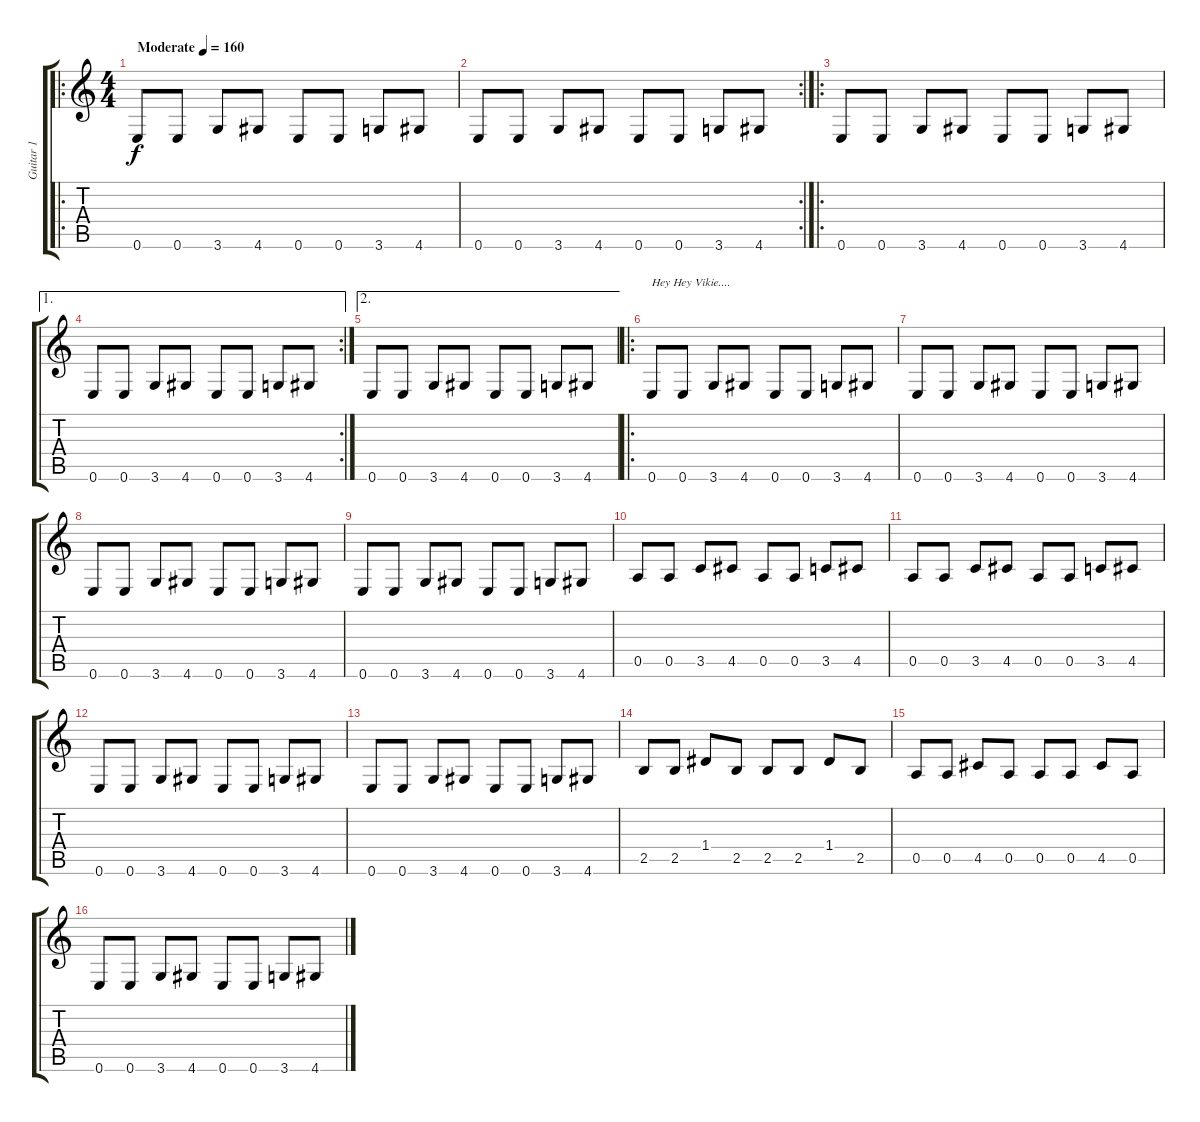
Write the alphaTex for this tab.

\track ("Guitar 1" "Guitar 1") {instrument acousticguitarsteel}
\staff {score tabs}
\tuning (E4 B3 G3 D3 A2 E2) {hide}
\ro
\ts (4 4)
\tempo (160 "Moderate")
\clef g2
\ks c
0.6.8{dy f instrument acousticguitarsteel} 0.6.8 3.6.8 4.6.8 0.6.8 0.6.8 3.6.8 4.6.8 |
\rc 2
0.6.8 0.6.8 3.6.8 4.6.8 0.6.8 0.6.8 3.6.8 4.6.8 |
\ro
0.6.8 0.6.8 3.6.8 4.6.8 0.6.8 0.6.8 3.6.8 4.6.8 |
\ae 1
\rc 2
0.6.8 0.6.8 3.6.8 4.6.8 0.6.8 0.6.8 3.6.8 4.6.8 |
\ae 2
0.6.8 0.6.8 3.6.8 4.6.8 0.6.8 0.6.8 3.6.8 4.6.8 |
\ro
0.6.8{txt "Hey Hey Vikie...."} 0.6.8 3.6.8 4.6.8 0.6.8 0.6.8 3.6.8 4.6.8 |
0.6.8 0.6.8 3.6.8 4.6.8 0.6.8 0.6.8 3.6.8 4.6.8 |
0.6.8 0.6.8 3.6.8 4.6.8 0.6.8 0.6.8 3.6.8 4.6.8 |
0.6.8 0.6.8 3.6.8 4.6.8 0.6.8 0.6.8 3.6.8 4.6.8 |
0.5.8 0.5.8 3.5.8 4.5.8 0.5.8 0.5.8 3.5.8 4.5.8 |
0.5.8 0.5.8 3.5.8 4.5.8 0.5.8 0.5.8 3.5.8 4.5.8 |
0.6.8 0.6.8 3.6.8 4.6.8 0.6.8 0.6.8 3.6.8 4.6.8 |
0.6.8 0.6.8 3.6.8 4.6.8 0.6.8 0.6.8 3.6.8 4.6.8 |
2.5.8 2.5.8 1.4.8 2.5.8 2.5.8 2.5.8 1.4.8 2.5.8 |
0.5.8 0.5.8 4.5.8 0.5.8 0.5.8 0.5.8 4.5.8 0.5.8 |
0.6.8 0.6.8 3.6.8 4.6.8 0.6.8 0.6.8 3.6.8 4.6.8
